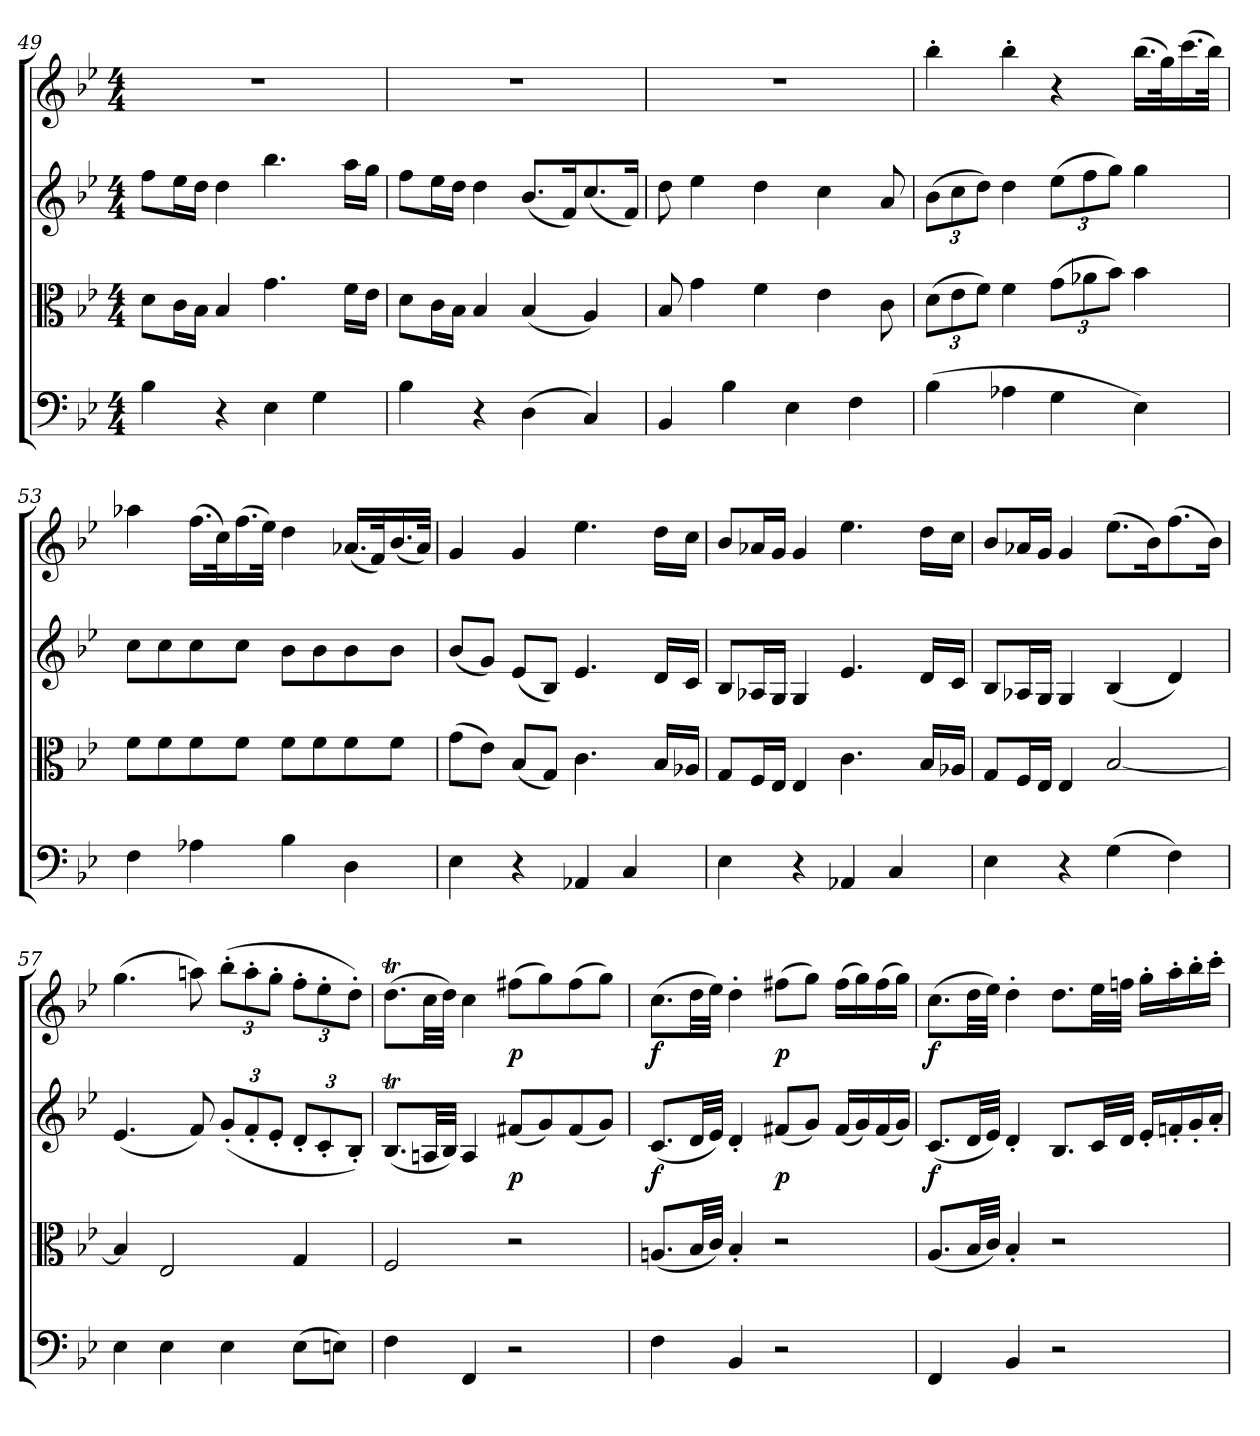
**kern	**kern	**kern	**dynam	**kern	**dynam
*part4	*part3	*part2	*part2	*part1	*part1
*staff4	*staff3	*staff2	*staff2	*staff1	*staff1
*clefF4	*clefC3	*clefG2	*	*clefG2	*
*k[b-e-]	*k[b-e-]	*k[b-e-]	*	*k[b-e-]	*
*B-:	*B-:	*B-:	*	*B-:	*
*M4/4	*M4/4	*M4/4	*	*M4/4	*
=49	=49	=49	=49	=49	=49
4B-\	8d\L	8ff\L	.	1r	.
.	16c\L	16ee-\L	.	.	.
.	16B-\JJ	16dd\JJ	.	.	.
4r	4B-/	4dd\	.	.	.
4E-\	4.g\	4.bb-\	.	.	.
4G\	.	.	.	.	.
.	16f\LL	16aa\LL	.	.	.
.	16e-\JJ	16gg\JJ	.	.	.
=50	=50	=50	=50	=50	=50
4B-\	8d\L	8ff\L	.	1r	.
.	16c\L	16ee-\L	.	.	.
.	16B-\JJ	16dd\JJ	.	.	.
4r	4B-/	4dd\	.	.	.
(4D\	(4B-/	(8.b-/L	.	.	.
.	.	16f/K)	.	.	.
4C/)	4A/)	(8.cc/	.	.	.
.	.	16f/Jk)	.	.	.
=51	=51	=51	=51	=51	=51
4BB-/	8B-/	8dd\	.	1r	.
.	4g\	4ee-\	.	.	.
4B-\	.	.	.	.	.
.	4f\	4dd\	.	.	.
4E-\	.	.	.	.	.
.	4e-\	4cc\	.	.	.
4F\	.	.	.	.	.
.	8c\	8a/	.	.	.
=52	=52	=52	=52	=52	=52
(4B-\	(12d\L	(12b-\L	.	4bb-'\	.
.	12e-\	12cc\	.	.	.
.	12f\J)	12dd\J)	.	.	.
4A-X\	4f\	4dd\	.	4bb-'\	.
4G\	(12g\L	(12ee-\L	.	4r	.
.	12a-X\	12ff\	.	.	.
.	12b-\J)	12gg\J)	.	.	.
4E-\)	4b-\	4gg\	.	(16.bb-\LL	.
.	.	.	.	32gg\K)	.
.	.	.	.	(16.ccc\	.
.	.	.	.	32bb-\JJk)	.
=53	=53	=53	=53	=53	=53
4F\	8f\L	8cc\L	.	4aa-X\	.
.	8f\	8cc\	.	.	.
4A-X\	8f\	8cc\	.	(16.ff\LL	.
.	.	.	.	32cc\K)	.
.	8f\J	8cc\J	.	(16.ff\	.
.	.	.	.	32ee-\JJk)	.
4B-\	8f\L	8b-\L	.	4dd\	.
.	8f\	8b-\	.	.	.
4D\	8f\	8b-\	.	(16.a-X/LL	.
.	.	.	.	32f/K)	.
.	8f\J	8b-\J	.	(16.b-/	.
.	.	.	.	32a-/JJk)	.
=54	=54	=54	=54	=54	=54
4E-\	(8g\L	(8b-/L	.	4g/	.
.	8e-\J)	8g/J)	.	.	.
4r	(8B-/L	(8e-/L	.	4g/	.
.	8G/J)	8B-/J)	.	.	.
4AA-X/	4.c\	4.e-/	.	4.ee-\	.
4C/	.	.	.	.	.
.	16B-/LL	16d/LL	.	16dd\LL	.
.	16A-X/JJ	16c/JJ	.	16cc\JJ	.
=55	=55	=55	=55	=55	=55
4E-\	8G/L	8B-/L	.	8b-/L	.
.	16F/L	16A-X/L	.	16a-X/L	.
.	16E-/JJ	16G/JJ	.	16g/JJ	.
4r	4E-/	4G/	.	4g/	.
4AA-X/	4.c\	4.e-/	.	4.ee-\	.
4C/	.	.	.	.	.
.	16B-/LL	16d/LL	.	16dd\LL	.
.	16A-X/JJ	16c/JJ	.	16cc\JJ	.
=56	=56	=56	=56	=56	=56
4E-\	8G/L	8B-/L	.	8b-/L	.
.	16F/L	16A-X/L	.	16a-X/L	.
.	16E-/JJ	16G/JJ	.	16g/JJ	.
4r	4E-/	4G/	.	4g/	.
(4G\	[2B-/	(4B-/	.	(8.ee-\L	.
.	.	.	.	16b-\K)	.
4F\)	.	4d/)	.	(8.ff\	.
.	.	.	.	16b-\Jk)	.
=57	=57	=57	=57	=57	=57
4E-\	4B-/]	(4.e-/	.	(4.gg\	.
4E-\	2E-/	.	.	.	.
.	.	8f/)	.	8aan\)	.
4E-\	.	(12g'/L	.	(12bb-'\L	.
.	.	12f'/	.	12aa'\	.
.	.	12e-'/J	.	12gg'\J	.
(8E-\L	4G/	12d'/L	.	12ff'\L	.
.	.	12c'/	.	12ee-'\	.
8En\J)	.	.	.	.	.
.	.	12B-'/J)	.	12dd'\J)	.
=58	=58	=58	=58	=58	=58
4F\	2F/	(8.B-T/L	.	(8.ddt\L	.
.	.	32An/LL	.	32cc\LL	.
.	.	32B-/JJJ)	.	32dd\JJJ)	.
4FF/	.	4A/	.	4cc\	.
2r	2r	(8f#X/L	p	(8ff#X\L	p
.	.	8g/)	.	8gg\)	.
.	.	(8f#/	.	(8ff#\	.
.	.	8g/J)	.	8gg\J)	.
=59	=59	=59	=59	=59	=59
4F\	(8.An/L	(8.c/L	f	(8.cc\L	f
.	32B-/LL	32d/LL	.	32dd\LL	.
.	32c/JJJ)	32e-/JJJ)	.	32ee-\JJJ)	.
4BB-/	4B-'/	4d'/	.	4dd'\	.
2r	2r	(8f#X/L	p	(8ff#X\L	p
.	.	8g/J)	.	8gg\J)	.
.	.	(16f#/LL	.	(16ff#\LL	.
.	.	16g/)	.	16gg\)	.
.	.	(16f#/	.	(16ff#\	.
.	.	16g/JJ)	.	16gg\JJ)	.
=60	=60	=60	=60	=60	=60
4FF/	(8.A/L	(8.c/L	f	(8.cc\L	f
.	32B-/LL	32d/LL	.	32dd\LL	.
.	32c/JJJ)	32e-/JJJ)	.	32ee-\JJJ)	.
4BB-/	4B-'/	4d'/	.	4dd'\	.
2r	2r	8.B-/L	.	8.dd\L	.
.	.	32c/LL	.	32ee-\LL	.
.	.	32d/JJJ	.	32ffn\JJJ	.
.	.	16e-'/LL	.	16gg'\LL	.
.	.	16fn'/	.	16aa'\	.
.	.	16g'/	.	16bb-'\	.
.	.	16a'/JJ	.	16ccc'\JJ	.
=	=	=	=	=	=
*-	*-	*-	*-	*-	*-
